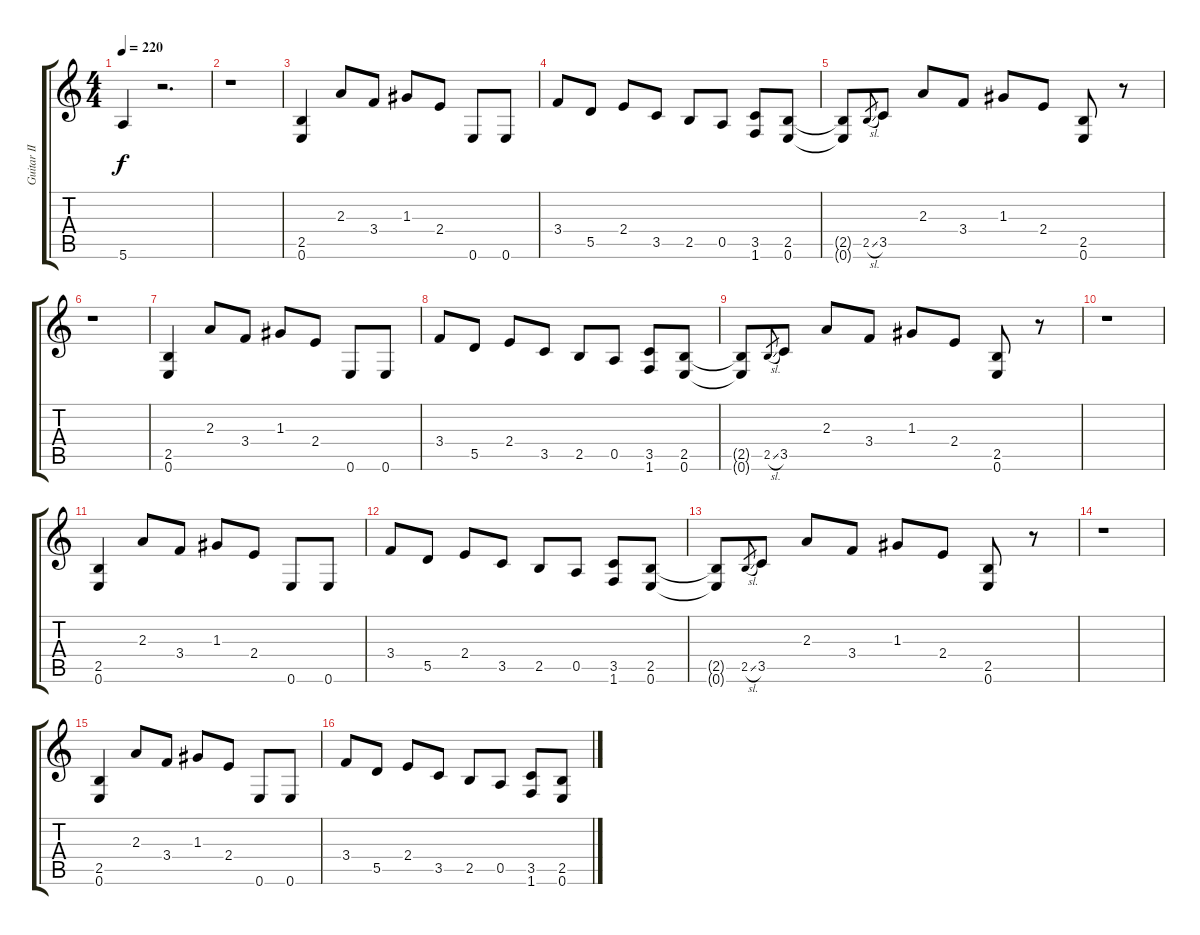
\track ("Guitar II" "Guitar II") {instrument overdrivenguitar}
\staff {score tabs}
\tuning (E4 B3 G3 D3 A2 E2) {hide}
\ts (4 4)
\tempo 220
\clef g2
\ks c
5.6.4{dy f} r.2{d} |
r.1 |
(2.5 0.6).4 2.3.8 3.4.8 1.3.8 2.4.8 0.6.8 0.6.8 |
3.4.8 5.5.8 2.4.8 3.5.8 2.5.8 0.5.8 (3.5 1.6).8 (2.5 0.6).8 |
(2.5{t} 0.6{t}).8 2.5{sl}.8{gr} 3.5.8 2.3.8 3.4.8 1.3.8 2.4.8 (2.5 0.6).8 r.8 |
r.1 |
(2.5 0.6).4 2.3.8 3.4.8 1.3.8 2.4.8 0.6.8 0.6.8 |
3.4.8 5.5.8 2.4.8 3.5.8 2.5.8 0.5.8 (3.5 1.6).8 (2.5 0.6).8 |
(2.5{t} 0.6{t}).8 2.5{sl}.8{gr} 3.5.8 2.3.8 3.4.8 1.3.8 2.4.8 (2.5 0.6).8 r.8 |
r.1 |
(2.5 0.6).4 2.3.8 3.4.8 1.3.8 2.4.8 0.6.8 0.6.8 |
3.4.8 5.5.8 2.4.8 3.5.8 2.5.8 0.5.8 (3.5 1.6).8 (2.5 0.6).8 |
(2.5{t} 0.6{t}).8 2.5{sl}.8{gr} 3.5.8 2.3.8 3.4.8 1.3.8 2.4.8 (2.5 0.6).8 r.8 |
r.1 |
(2.5 0.6).4 2.3.8 3.4.8 1.3.8 2.4.8 0.6.8 0.6.8 |
3.4.8 5.5.8 2.4.8 3.5.8 2.5.8 0.5.8 (3.5 1.6).8 (2.5 0.6).8
